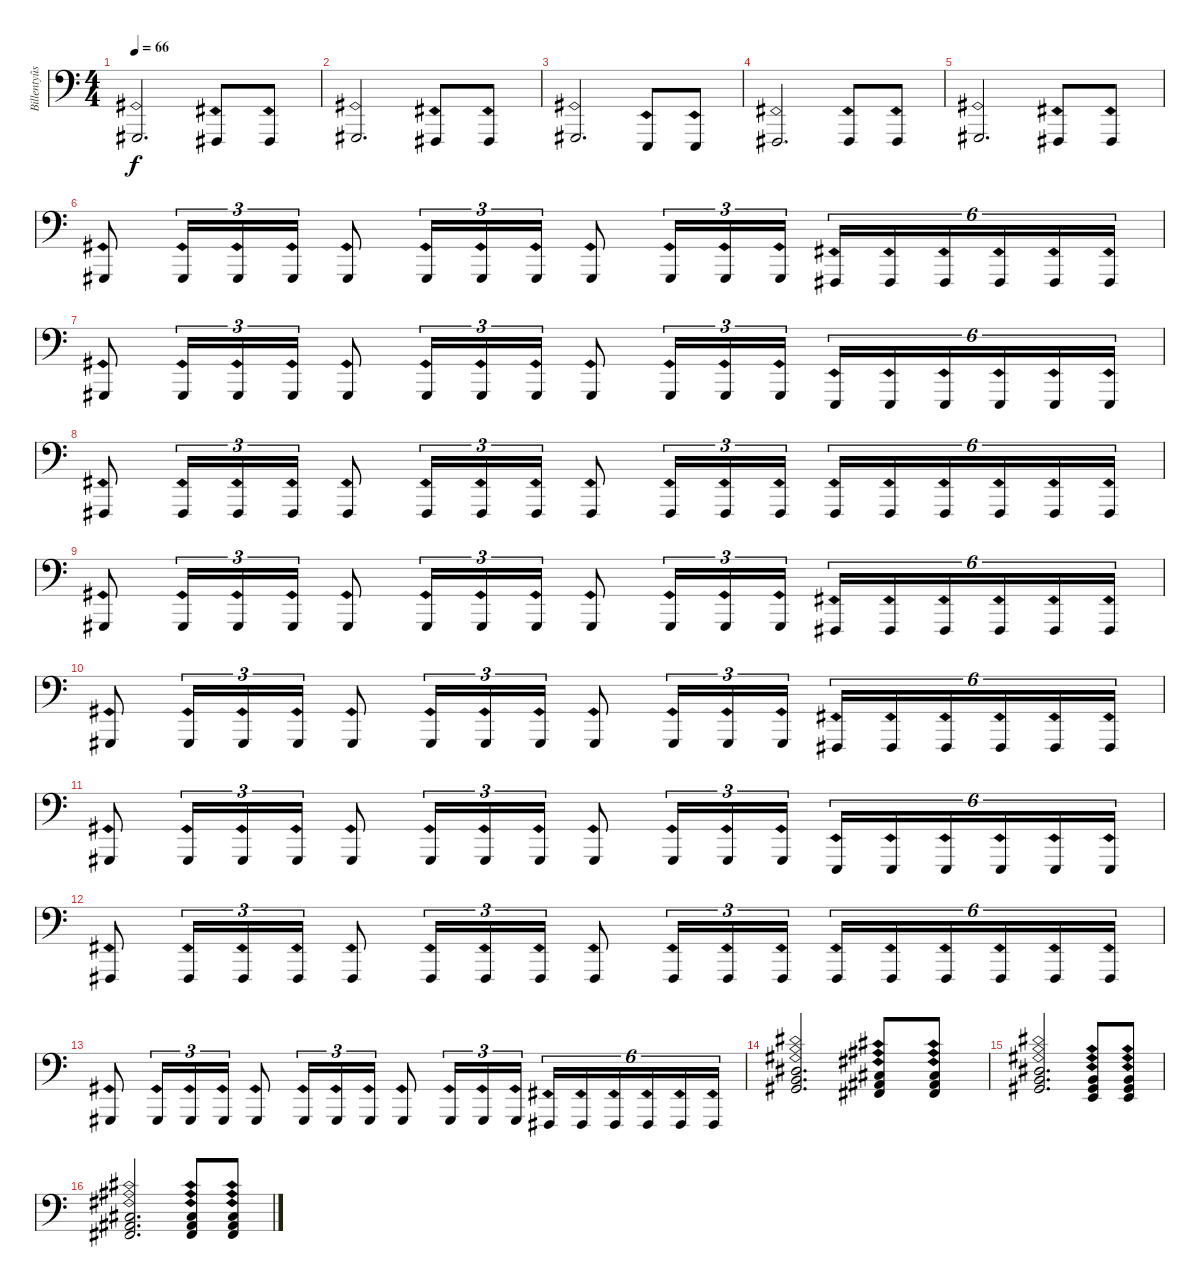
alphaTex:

\track ("Billentyûs 2 (David Rosenthal)" "Billentyûs") {instrument percussiveorgan}
\staff {score}
\tuning (C3 G2 D2 A1 E1 B0) {hide}
\ts (4 4)
\tempo 66
\clef f4
\ks c
4.5{ph 12}.2{d dy f} 2.5{ph 12}.8 2.5{ph 12}.8 |
4.5{ph 12}.2{d} 2.5{ph 12}.8 2.5{ph 12}.8 |
4.5{ph 12}.2{d} 0.5{ph 12}.8 0.5{ph 12}.8 |
2.5{ph 12}.2{d} 2.5{ph 12}.8 2.5{ph 12}.8 |
4.5{ph 12}.2{d} 2.5{ph 12}.8 2.5{ph 12}.8 |
4.5{ph 12}.8{volume 9 instrument stringensemble1} 4.5{ph 12}.16{tu (3 2)} 4.5{ph 12}.16{tu (3 2)} 4.5{ph 12}.16{tu (3 2)} 4.5{ph 12}.8 4.5{ph 12}.16{tu (3 2)} 4.5{ph 12}.16{tu (3 2)} 4.5{ph 12}.16{tu (3 2)} 4.5{ph 12}.8 4.5{ph 12}.16{tu (3 2)} 4.5{ph 12}.16{tu (3 2)} 4.5{ph 12}.16{tu (3 2)} 2.5{ph 12}.16{tu (6 4)} 2.5{ph 12}.16{tu (6 4)} 2.5{ph 12}.16{tu (6 4)} 2.5{ph 12}.16{tu (6 4)} 2.5{ph 12}.16{tu (6 4)} 2.5{ph 12}.16{tu (6 4)} |
4.5{ph 12}.8 4.5{ph 12}.16{tu (3 2)} 4.5{ph 12}.16{tu (3 2)} 4.5{ph 12}.16{tu (3 2)} 4.5{ph 12}.8 4.5{ph 12}.16{tu (3 2)} 4.5{ph 12}.16{tu (3 2)} 4.5{ph 12}.16{tu (3 2)} 4.5{ph 12}.8 4.5{ph 12}.16{tu (3 2)} 4.5{ph 12}.16{tu (3 2)} 4.5{ph 12}.16{tu (3 2)} 0.5{ph 12}.16{tu (6 4)} 0.5{ph 12}.16{tu (6 4)} 0.5{ph 12}.16{tu (6 4)} 0.5{ph 12}.16{tu (6 4)} 0.5{ph 12}.16{tu (6 4)} 0.5{ph 12}.16{tu (6 4)} |
2.5{ph 12}.8 2.5{ph 12}.16{tu (3 2)} 2.5{ph 12}.16{tu (3 2)} 2.5{ph 12}.16{tu (3 2)} 2.5{ph 12}.8 2.5{ph 12}.16{tu (3 2)} 2.5{ph 12}.16{tu (3 2)} 2.5{ph 12}.16{tu (3 2)} 2.5{ph 12}.8 2.5{ph 12}.16{tu (3 2)} 2.5{ph 12}.16{tu (3 2)} 2.5{ph 12}.16{tu (3 2)} 2.5{ph 12}.16{tu (6 4)} 2.5{ph 12}.16{tu (6 4)} 2.5{ph 12}.16{tu (6 4)} 2.5{ph 12}.16{tu (6 4)} 2.5{ph 12}.16{tu (6 4)} 2.5{ph 12}.16{tu (6 4)} |
4.5{ph 12}.8 4.5{ph 12}.16{tu (3 2)} 4.5{ph 12}.16{tu (3 2)} 4.5{ph 12}.16{tu (3 2)} 4.5{ph 12}.8 4.5{ph 12}.16{tu (3 2)} 4.5{ph 12}.16{tu (3 2)} 4.5{ph 12}.16{tu (3 2)} 4.5{ph 12}.8 4.5{ph 12}.16{tu (3 2)} 4.5{ph 12}.16{tu (3 2)} 4.5{ph 12}.16{tu (3 2)} 2.5{ph 12}.16{tu (6 4)} 2.5{ph 12}.16{tu (6 4)} 2.5{ph 12}.16{tu (6 4)} 2.5{ph 12}.16{tu (6 4)} 2.5{ph 12}.16{tu (6 4)} 2.5{ph 12}.16{tu (6 4)} |
4.5{ph 12}.8 4.5{ph 12}.16{tu (3 2)} 4.5{ph 12}.16{tu (3 2)} 4.5{ph 12}.16{tu (3 2)} 4.5{ph 12}.8 4.5{ph 12}.16{tu (3 2)} 4.5{ph 12}.16{tu (3 2)} 4.5{ph 12}.16{tu (3 2)} 4.5{ph 12}.8 4.5{ph 12}.16{tu (3 2)} 4.5{ph 12}.16{tu (3 2)} 4.5{ph 12}.16{tu (3 2)} 2.5{ph 12}.16{tu (6 4)} 2.5{ph 12}.16{tu (6 4)} 2.5{ph 12}.16{tu (6 4)} 2.5{ph 12}.16{tu (6 4)} 2.5{ph 12}.16{tu (6 4)} 2.5{ph 12}.16{tu (6 4)} |
4.5{ph 12}.8 4.5{ph 12}.16{tu (3 2)} 4.5{ph 12}.16{tu (3 2)} 4.5{ph 12}.16{tu (3 2)} 4.5{ph 12}.8 4.5{ph 12}.16{tu (3 2)} 4.5{ph 12}.16{tu (3 2)} 4.5{ph 12}.16{tu (3 2)} 4.5{ph 12}.8 4.5{ph 12}.16{tu (3 2)} 4.5{ph 12}.16{tu (3 2)} 4.5{ph 12}.16{tu (3 2)} 0.5{ph 12}.16{tu (6 4)} 0.5{ph 12}.16{tu (6 4)} 0.5{ph 12}.16{tu (6 4)} 0.5{ph 12}.16{tu (6 4)} 0.5{ph 12}.16{tu (6 4)} 0.5{ph 12}.16{tu (6 4)} |
2.5{ph 12}.8 2.5{ph 12}.16{tu (3 2)} 2.5{ph 12}.16{tu (3 2)} 2.5{ph 12}.16{tu (3 2)} 2.5{ph 12}.8 2.5{ph 12}.16{tu (3 2)} 2.5{ph 12}.16{tu (3 2)} 2.5{ph 12}.16{tu (3 2)} 2.5{ph 12}.8 2.5{ph 12}.16{tu (3 2)} 2.5{ph 12}.16{tu (3 2)} 2.5{ph 12}.16{tu (3 2)} 2.5{ph 12}.16{tu (6 4)} 2.5{ph 12}.16{tu (6 4)} 2.5{ph 12}.16{tu (6 4)} 2.5{ph 12}.16{tu (6 4)} 2.5{ph 12}.16{tu (6 4)} 2.5{ph 12}.16{tu (6 4)} |
4.5{ph 12}.8 4.5{ph 12}.16{tu (3 2)} 4.5{ph 12}.16{tu (3 2)} 4.5{ph 12}.16{tu (3 2)} 4.5{ph 12}.8 4.5{ph 12}.16{tu (3 2)} 4.5{ph 12}.16{tu (3 2)} 4.5{ph 12}.16{tu (3 2)} 4.5{ph 12}.8 4.5{ph 12}.16{tu (3 2)} 4.5{ph 12}.16{tu (3 2)} 4.5{ph 12}.16{tu (3 2)} 2.5{ph 12}.16{tu (6 4)} 2.5{ph 12}.16{tu (6 4)} 2.5{ph 12}.16{tu (6 4)} 2.5{ph 12}.16{tu (6 4)} 2.5{ph 12}.16{tu (6 4)} 2.5{ph 12}.16{tu (6 4)} |
(3.1{ph 12} 4.2{ph 12} 6.3{ph 12}).2{d} (1.1{ph 12} 3.2{ph 12} 4.3{ph 12}).8 (1.1{ph 12} 3.2{ph 12} 4.3{ph 12}).8 |
(3.1{ph 12} 4.2{ph 12} 6.3{ph 12}).2{d} (4.2{ph 12} 6.3{ph 12} 7.4{ph 12}).8 (4.2{ph 12} 6.3{ph 12} 7.4{ph 12}).8 |
(1.1{ph 12} 3.2{ph 12} 4.3{ph 12}).2{d} (1.1{ph 12} 3.2{ph 12} 4.3{ph 12}).8 (1.1{ph 12} 3.2{ph 12} 4.3{ph 12}).8
